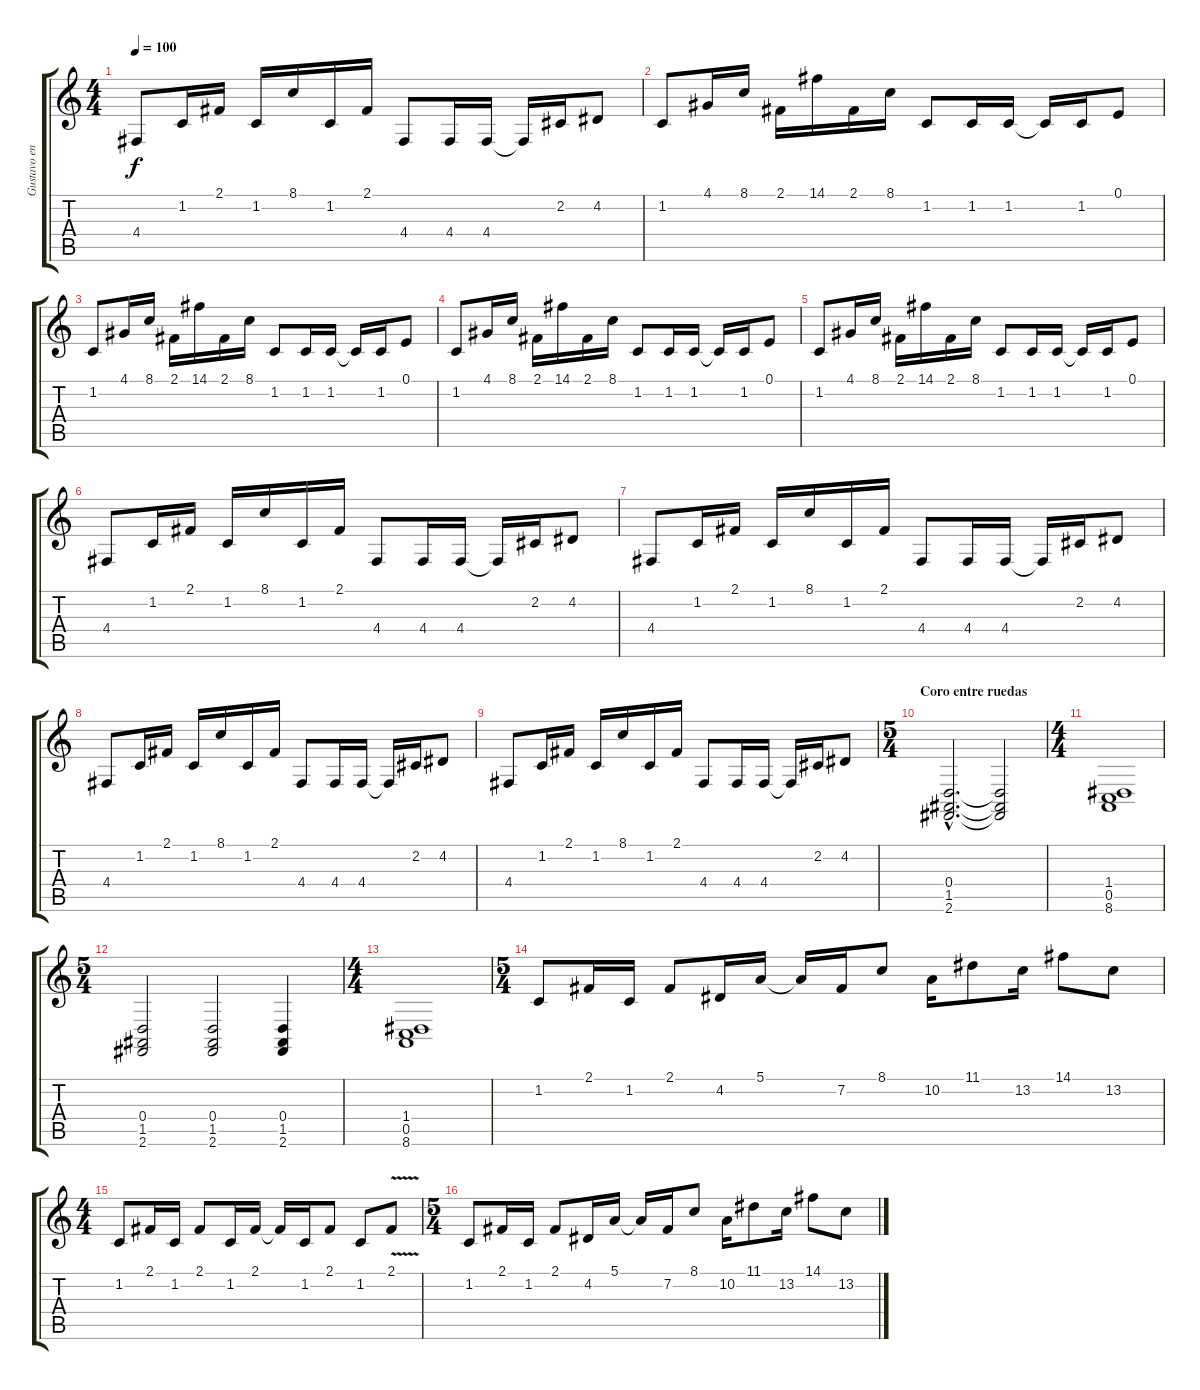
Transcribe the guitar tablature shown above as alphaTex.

\track ("Gustavo en llave de sol" "Gustavo en") {instrument pad3polysynth}
\staff {score tabs}
\tuning (E4 B3 G3 D3 A2 E2) {hide}
\ts (4 4)
\tempo 100
\clef g2
\ks c
4.4.8{dy f} 1.2.16 2.1.16 1.2.16 8.1.16 1.2.16 2.1.16 4.4.8 4.4.16 4.4.16 4.4{t}.16 2.2.16 4.2.8 |
1.2.8 4.1.16 8.1.16 2.1.16 14.1.16 2.1.16 8.1.16 1.2.8 1.2.16 1.2.16 1.2{t}.16 1.2.16 0.1.8 |
1.2.8 4.1.16 8.1.16 2.1.16 14.1.16 2.1.16 8.1.16 1.2.8 1.2.16 1.2.16 1.2{t}.16 1.2.16 0.1.8 |
1.2.8 4.1.16 8.1.16 2.1.16 14.1.16 2.1.16 8.1.16 1.2.8 1.2.16 1.2.16 1.2{t}.16 1.2.16 0.1.8 |
1.2.8 4.1.16 8.1.16 2.1.16 14.1.16 2.1.16 8.1.16 1.2.8 1.2.16 1.2.16 1.2{t}.16 1.2.16 0.1.8 |
4.4.8 1.2.16 2.1.16 1.2.16 8.1.16 1.2.16 2.1.16 4.4.8 4.4.16 4.4.16 4.4{t}.16 2.2.16 4.2.8 |
4.4.8 1.2.16 2.1.16 1.2.16 8.1.16 1.2.16 2.1.16 4.4.8 4.4.16 4.4.16 4.4{t}.16 2.2.16 4.2.8 |
4.4.8 1.2.16 2.1.16 1.2.16 8.1.16 1.2.16 2.1.16 4.4.8 4.4.16 4.4.16 4.4{t}.16 2.2.16 4.2.8 |
4.4.8 1.2.16 2.1.16 1.2.16 8.1.16 1.2.16 2.1.16 4.4.8 4.4.16 4.4.16 4.4{t}.16 2.2.16 4.2.8 |
\ts (5 4)
\section ("" "Coro entre ruedas")
(0.4{hac} 1.5{hac} 2.6{hac}).2{d} (0.4{t} 1.5{t} 2.6{t}).2 |
\ts (4 4)
(1.4 0.5 8.6).1 |
\ts (5 4)
(0.4 1.5 2.6).2 (0.4 1.5 2.6).2 (0.4 1.5 2.6).4 |
\ts (4 4)
(1.4 0.5 8.6).1 |
\ts (5 4)
1.2.8{volume 16 instrument lead2sawtooth} 2.1.16 1.2.16 2.1.8 4.2.16 5.1.16 5.1{t}.16 7.2.16 8.1.8 10.2.16 11.1.8 13.2.16 14.1.8 13.2.8 |
\ts (4 4)
1.2.8 2.1.16 1.2.16 2.1.8 1.2.16 2.1.16 2.1{t}.16 1.2.16 2.1.8 1.2.8 2.1{v}.8 |
\ts (5 4)
1.2.8 2.1.16 1.2.16 2.1.8 4.2.16 5.1.16 5.1{t}.16 7.2.16 8.1.8 10.2.16 11.1.8 13.2.16 14.1.8 13.2.8
